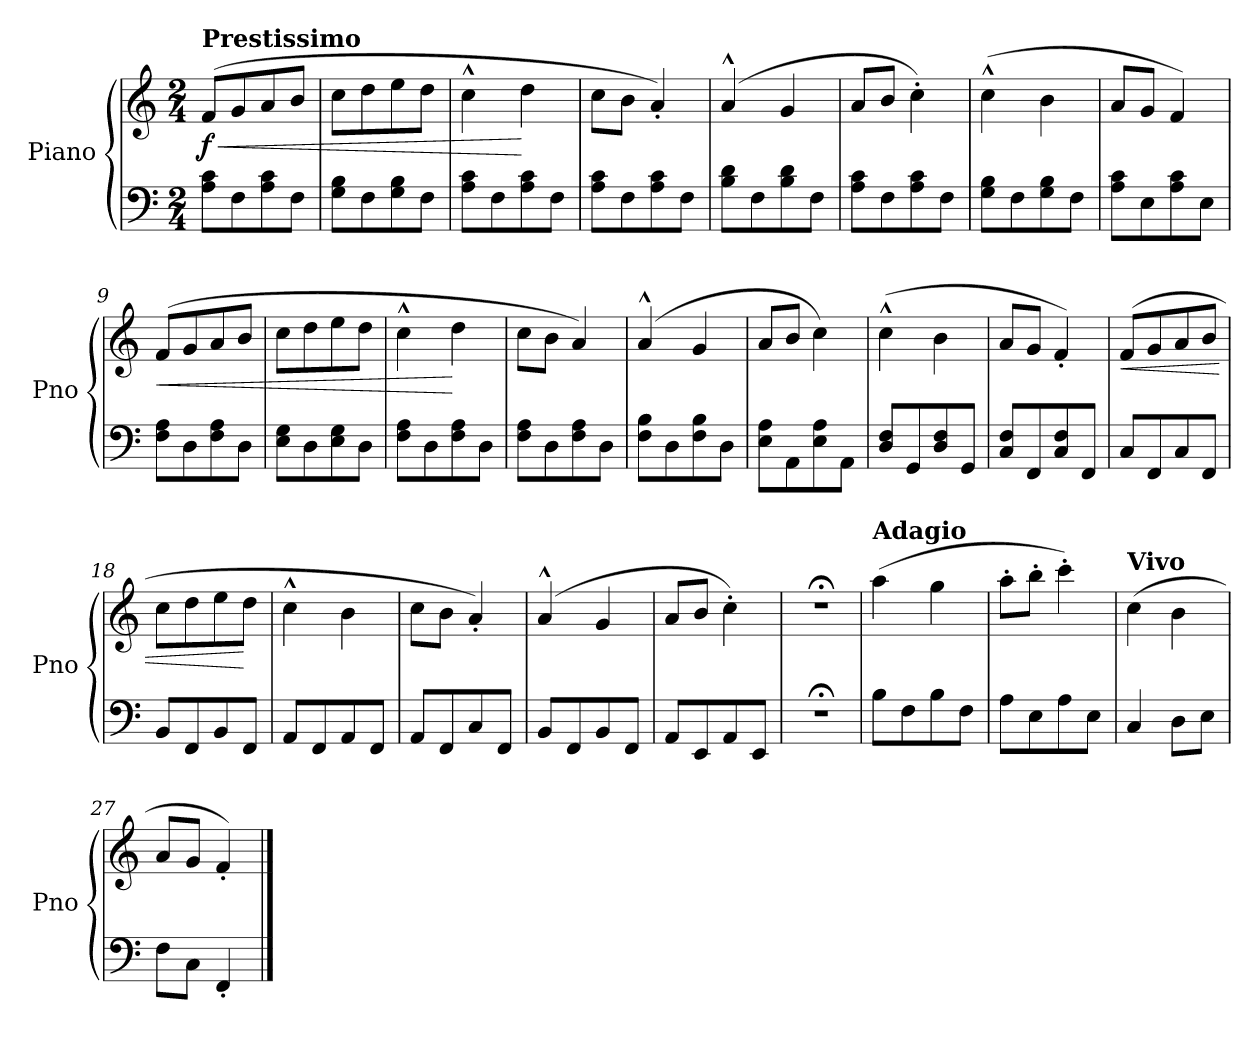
**kern	**kern	**dynam
*part1	*part1	*part1
*staff2	*staff1	*staff1/2
*I"Piano	*	*
*I'Pno	*	*
*clefF4	*clefG2	*
*k[]	*k[]	*
*M2/4	*M2/4	*
=1	=1	=1
!	!LO:TX:a:B:t=Prestissimo	!
!	!	!LO:HP:b
!	!	!LO:DY:n=1:b
8A\ 8c\L	(>8f/L	< f
8F\	8g/	.
8A\ 8c\	8a/	.
8F\J	8b/J	.
=2	=2	=2
8G\ 8B\L	8cc\L	.
8F\	8dd\	.
8G\ 8B\	8ee\	.
8F\J	8dd\J	.
=3	=3	=3
8A\ 8c\L	4cc^^\	.
8F\	.	.
8A\ 8c\	4dd\	[
8F\J	.	.
=4	=4	=4
8A\ 8c\L	8cc\L	.
8F\	8b\J	.
8A\ 8c\	4a'/)	.
8F\J	.	.
=5	=5	=5
8B\ 8d\L	(>4a^^/	.
8F\	.	.
8B\ 8d\	4g/	.
8F\J	.	.
=6	=6	=6
8A\ 8c\L	8a/L	.
8F\	8b/J	.
8A\ 8c\	4cc'\)	.
8F\J	.	.
!!LO:LB:g=z
=7	=7	=7
8G\ 8B\L	(>4cc^^\	.
8F\	.	.
8G\ 8B\	4b\	.
8F\J	.	.
=8	=8	=8
8A\ 8c\L	8a/L	.
8E\	8g/J	.
8A\ 8c\	4f/)	.
8E\J	.	.
=9	=9	=9
!	!	!LO:HP:b
8F\ 8A\L	(>8f/L	<
8D\	8g/	.
8F\ 8A\	8a/	.
8D\J	8b/J	.
=10	=10	=10
8E\ 8G\L	8cc\L	.
8D\	8dd\	.
8E\ 8G\	8ee\	.
8D\J	8dd\J	.
=11	=11	=11
8F\ 8A\L	4cc^^\	.
8D\	.	.
8F\ 8A\	4dd\	[
8D\J	.	.
=12	=12	=12
8F\ 8A\L	8cc\L	.
8D\	8b\J	.
8F\ 8A\	4a/)	.
8D\J	.	.
=13	=13	=13
8F\ 8B\L	(>4a^^/	.
8D\	.	.
8F\ 8B\	4g/	.
8D\J	.	.
!!LO:LB:g=z
=14	=14	=14
8E\ 8A\L	8a/L	.
8AA\	8b/J	.
8E\ 8A\	4cc\)	.
8AA\J	.	.
=15	=15	=15
8D/ 8F/L	(>4cc^^\	.
8GG/	.	.
8D/ 8F/	4b\	.
8GG/J	.	.
=16	=16	=16
8C/ 8F/L	8a/L	.
8FF/	8g/J	.
8C/ 8F/	4f'/)	.
8FF/J	.	.
=17	=17	=17
!	!	!LO:HP:b
!	!	!LO:DY:n=1:b
!	!	!LO:DY:n=2:b
8C/L	(>8f/L	< other-dynamics f
8FF/	8g/	.
8C/	8a/	.
8FF/J	8b/J	.
=18	=18	=18
8BB/L	8cc\L	.
8FF/	8dd\	.
8BB/	8ee\	.
8FF/J	8dd\J	[
=19	=19	=19
8AA/L	4cc^^\	.
8FF/	.	.
8AA/	4b\	.
8FF/J	.	.
=20	=20	=20
8AA/L	8cc\L	.
8FF/	8b\J	.
8C/	4a'/)	.
8FF/J	.	.
!!LO:LB:g=z
=21	=21	=21
8BB/L	(>4a^^/	.
8FF/	.	.
8BB/	4g/	.
8FF/J	.	.
=22	=22	=22
8AA/L	8a/L	.
8EE/	8b/J	.
8AA/	4cc'\)	.
8EE/J	.	.
=23	=23	=23
2r;<	2r;<	.
=24	=24	=24
!	!LO:TX:a:B:t=Adagio	!
!	!	!LO:DY:a=2
!	!	!LO:DY:n=1:a=2
8B\L	(>4aa\	p other-dynamics
8F\	.	.
8B\	4gg\	.
8F\J	.	.
=25	=25	=25
8A\L	8aa'\L	.
8E\	8bb'\J	.
8A\	4ccc'\)	.
8E\J	.	.
=26	=26	=26
!	!LO:TX:a:B:t=Vivo	!
4C/	(>4cc\	.
8D\L	4b\	.
8E\J	.	.
=27	=27	=27
8F\L	8a/L	.
8C\J	8g/J	.
4FF'/	4f'/)	.
==	==	==
*-	*-	*-
